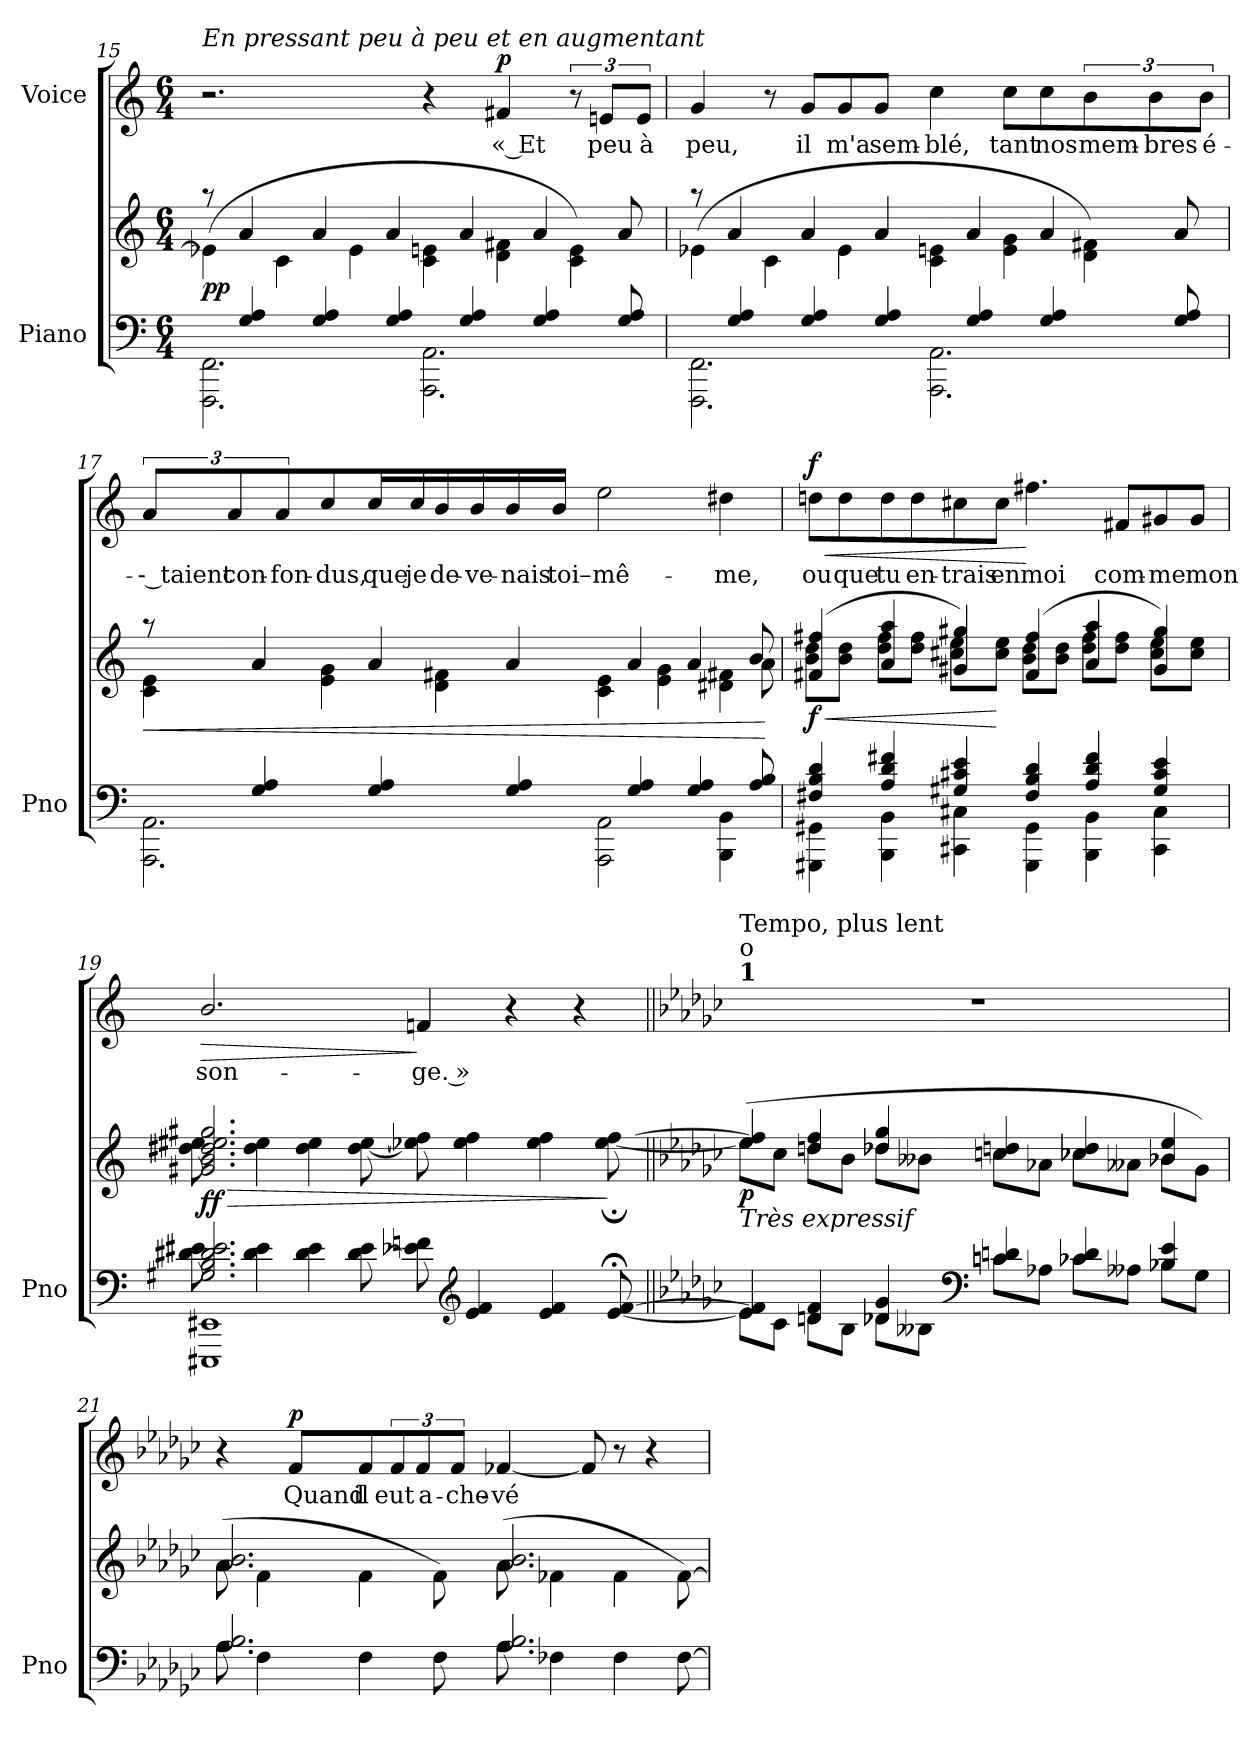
**kern	**kern	**dynam	**kern	**text	**dynam
*part2	*part2	*part2	*part1	*part1	*part1
*staff3	*staff2	*staff2/3	*staff1	*staff1	*staff1
*I"Piano	*	*	*I"Voice	*	*
*I'Pno	*	*	*	*	*
!!LO:LB:g=z
*clefF4	*clefG2	*	*clefG2	*	*
*k[]	*k[]	*	*k[]	*	*
*M6/4	*M6/4	*	*M6/4	*	*
=15	=15	=15	=15	=15	=15
*^	*^	*	*	*	*
!	!	!	!	!	!LO:TX:a:i:t=En        pressant        peu        à        peu        et        en        augmentant	!	!
!	!	!	!	!LO:DY:b	!	!	!
8ryy	2.FFF\ 2.FF\	(>4e-X\]	8raa	pp	2.r	.	.
4G/ 4A/	.	.	4a/	.	.	.	.
.	.	4c\	.	.	.	.	.
4G/ 4A/	.	.	4a/	.	.	.	.
.	.	4e-\	.	.	.	.	.
4G/ 4A/	.	.	4a/	.	.	.	.
.	2.AAA\ 2.AA\	4c\ 4en\	.	.	4r	.	.
4G/ 4A/	.	.	4a/	.	.	.	.
!	!	!	!	!	!	!LO:LY:b	!LO:DY:b
.	.	4d\ 4f#X\	.	.	4f#X/	« Et	p
4G/ 4A/	.	.	4a/	.	.	.	.
.	.	4c\ 4e\)	.	.	12r	.	.
!	!	!	!	!	!	!LO:LY:b	!
.	.	.	.	.	12en/L	peu	.
8G/ 8A/	.	.	8a/	.	.	.	.
!	!	!	!	!	!	!LO:LY:b	!
.	.	.	.	.	12e/J	à	.
=16	=16	=16	=16	=16	=16	=16	=16
!	!	!	!	!	!	!LO:LY:b	!
8ryy	2.FFF\ 2.FF\	(>4e-X\	8raa	.	4g/	peu,	.
4G/ 4A/	.	.	4a/	.	.	.	.
.	.	4c\	.	.	8r	.	.
!	!	!	!	!	!	!LO:LY:b	!
4G/ 4A/	.	.	4a/	.	8g/L	il	.
!	!	!	!	!	!	!LO:LY:b	!
.	.	4e-\	.	.	8g/	m'a	.
!	!	!	!	!	!	!LO:LY:b	!
4G/ 4A/	.	.	4a/	.	8g/J	sem-	.
!	!	!	!	!	!	!LO:LY:b	!
.	2.AAA\ 2.AA\	4c\ 4en\	.	.	4cc\	-blé,	.
4G/ 4A/	.	.	4a/	.	.	.	.
!	!	!	!	!	!	!LO:LY:b	!
.	.	4e\ 4g\	.	.	8cc\L	tant	.
!	!	!	!	!	!	!LO:LY:b	!
4G/ 4A/	.	.	4a/	.	8cc\	nos	.
!	!	!	!	!	!	!LO:LY:b	!
.	.	4d\ 4f#X\)	.	.	12b\	mem-	.
!	!	!	!	!	!	!LO:LY:b	!
.	.	.	.	.	12b\	-bres	.
8G/ 8A/	.	.	8a/	.	.	.	.
!	!	!	!	!	!	!LO:LY:b	!
.	.	.	.	.	12b\J	é-	.
*	*	*v	*v	*	*	*	*
!!LO:PB:g=z
=17	=17	=17	=17	=17	=17	=17
!	!	!	!LO:HP:b	!	!LO:LY:b	!
*	*	*^	*	*	*	*
*	*	*	*^	*	*	*	*
8ryy	2.AAA\ 2.AA\	4c\ 4e\	8raa	4.ryy	<	12a/L	-- taient	.
!	!	!	!	!	!	!	!LO:LY:b	!
.	.	.	.	.	.	12a/	con-	.
4G/ 4A/	.	.	4a/	.	.	.	.	.
!	!	!	!	!	!	!	!LO:LY:b	!
.	.	.	.	.	.	12a/	-fon-	.
!	!	!	!	!	!	!	!LO:LY:b	!
.	.	4e\ 4g\	.	.	.	8cc/	-dus,	.
*	*	*	*v	*v	*	*	*	*
!	!	!	!	!	!	!LO:LY:b	!
4G/ 4A/	.	.	4a/	.	16cc/L	que	.
!	!	!	!	!	!	!LO:LY:b	!
.	.	.	.	.	16cc/	je	.
!	!	!	!	!	!	!LO:LY:b	!
.	.	4d\ 4f#X\	.	.	16b/	de-	.
!	!	!	!	!	!	!LO:LY:b	!
.	.	.	.	.	16b/	-ve-	.
!	!	!	!	!	!	!LO:LY:b	!
4G/ 4A/	.	.	4a/	.	16b/	-nais	.
!	!	!	!	!	!	!LO:LY:b	!
.	.	.	.	.	16b/JJ	toi–	.
!	!	!	!	!	!	!LO:LY:b	!
.	2AAA\ 2AA\	4c\ 4e\	.	.	2ee\	mê-	.
4G/ 4A/	.	.	4a/	.	.	.	.
.	.	4e\ 4g\	.	.	.	.	.
4G/ 4A/	.	.	4a/	.	.	.	.
!	!	!	!	!	!	!LO:LY:b	!
.	4BBB\ 4BB\	4d#X\ 4f#X\	.	.	4dd#X\	-me,	.
*	*	*	*^	*	*	*	*
8A/ 8B/	.	.	8b/	8a\	.	.	.	.
*v	*v	*	*	*	*	*	*	*
*	*v	*v	*v	*	*	*	*
.	.	[	.	.	.
=18	=18	=18	=18	=18	=18
*^	*	*	*	*	*
!	!	!	!LO:HP:b	!	!LO:LY:b	!LO:HP:b
*	*	*^	*	*	*	*
!	!	!	!	!LO:DY:n=1:b	!	!	!LO:DY:n=1:a
4GGG#X\ 4GG#X\	4F#X/ 4B/ 4d/	(>4f#X/ 4ff#X/	8b\ 8dd\L	< f	8ddn\L	ou	< f
!	!	!	!	!	!	!LO:LY:b	!
.	.	.	8b\ 8dd\J	.	8dd\	que	.
!	!	!	!	!	!	!LO:LY:b	!
4BBB\ 4BB\	4A/ 4d/ 4f#X/	4a/ 4aa/	8dd\ 8ff#\L	.	8dd\	tu	.
!	!	!	!	!	!	!LO:LY:b	!
.	.	.	8dd\ 8ff#\J	.	8dd\	en-	.
!	!	!	!	!	!	!LO:LY:b	!
4CC#X\ 4C#X\	4G#X/ 4c#X/ 4e/	4g#X/ 4gg#X/)	8cc#X\ 8ee\L	.	8cc#X\	-trais	.
!	!	!	!	!	!	!LO:LY:b	!
.	.	.	8cc#\ 8ee\J	[	8cc#\J	en	.
!	!	!	!	!	!	!LO:LY:b	!
4GGG#\ 4GG#\	4F#/ 4B/ 4d/	(>4f#/ 4ff#/	8b\ 8dd\L	.	4.ff#X\	moi	[
.	.	.	8b\ 8dd\J	.	.	.	.
4BBB\ 4BB\	4A/ 4d/ 4f#/	4a/ 4aa/	8dd\ 8ff#\L	.	.	.	.
!	!	!	!	!	!	!LO:LY:b	!
.	.	.	8dd\ 8ff#\J	.	8f#X/L	com-	.
!	!	!	!	!	!	!LO:LY:b	!
4CC#\ 4C#\	4G#/ 4c#/ 4e/	4g#/ 4gg#/)	8cc#\ 8ee\L	.	8g#X/	-me	.
!	!	!	!	!	!	!LO:LY:b	!
.	.	.	8cc#\ 8ee\J	.	8g#/J	mon	.
!!LO:LB:g=z
=19	=19	=19	=19	=19	=19	=19	=19
*	*^	*	*	*	*	*	*
!	!	!	!	!	!LO:HP:b	!	!LO:LY:b	!LO:HP:b
!	!	!	!	!	!LO:DY:n=1:b	!	!	!
1EEE#X 1EE#X	2.G#X/ 2.B/ 2.d#X/ 2.e#X/	8d#\ 8e#\	2.g#X/ 2.b/ 2.dd#X/ 2.ee#X/ 2.gg#X/	8dd#\ 8ee#\	> ff	2.b/	son-	>
.	.	4d#\ 4e#\	.	4dd#\ 4ee#\	.	.	.	.
.	.	4d#\ 4e#\	.	4dd#\ 4ee#\	.	.	.	.
.	.	[8d#\ 8e#\	.	[8dd#\ [8ee#\	.	.	.	.
!	!	!	!	!	!	!	!LO:LY:b	!
.	2.ryy	8e-X\] 8fn\	4rFyy	8ee-X\] 8ffn\]	.	4fn/	-ge. »	]
*clefG2	*	*	*	*	*	*	*	*
.	.	4e-/ 4f/	.	4ee-\ 4ff\	.	.	.	.
2rcyy	.	.	2ryy	.	.	4r	.	.
.	.	4e-/ 4f/	.	4ee-\ 4ff\	.	.	.	.
.	.	.	.	.	.	4r	.	.
.	.	[8e-/;< [8f/;<	.	[8ee-\;< [8ff\;<	]	.	.	.
*	*	*	*v	*v	*	*	*	*
=20||	=20||	=20||	=20||	=20||	=20||	=20||	=20||
*k[b-e-a-d-g-c-]	*	*	*k[b-e-a-d-g-c-]	*	*k[b-e-a-d-g-c-]	*	*
*	*	*	*	*	*MM70	*	*
*	*	*	*^	*	*	*	*
*	*	*	*	*^	*	*	*	*
!	!	!	!	!	!	!	!LO:TX:B:t=1	!	!
!	!	!	!	!	!	!	!LO:TX:t=o	!	!
!	!	!	!	!	!	!	!LO:TX:t=Tempo, plus lent	!	!
!	!	!	!LO:TX:b:i:t=Très expressif	!	!	!	!	!	!
!	!	!	!	!	!	!LO:DY:b	!	!	!
8e-\L	4raayy	4e-/] 4f/]	(>8ee-\L	4ee-/] 4ff/]	2ryy	p	1.r	.	.
8c-\J	.	.	8cc-\J	.	.	.	.	.	.
8dn\L	4d/ 4f/	4ryy	8ddn\L	4dd/ 4ff/	.	.	.	.	.
8B-\J	.	.	8b-\J	.	.	.	.	.	.
8d-X\L	4d-/ 4g-/	1ryy	8dd-X\L	4dd-/ 4gg-/	4rcyy	.	.	.	.
8B--X\J	.	.	8b--X\J	.	.	.	.	.	.
*clefF4	*	*	*	*	*	*	*	*	*
8cn\L	4cn/ 4dn/	.	8ccn\L	4cc/ 4ddn/	2.ryy	.	.	.	.
8A-X\J	.	.	8a-X\J	.	.	.	.	.	.
8c-X\L	4c-/ 4d/	.	8cc-X\L	4cc-/ 4dd/	.	.	.	.	.
8A--X\J	.	.	8a--X\J	.	.	.	.	.	.
8B-X\L	4B-/ 4e-/	.	8b-X\L	4b-/ 4ee-/	.	.	.	.	.
8G-\J	.	.	8g-\J)	.	.	.	.	.	.
*	*v	*v	*	*	*	*	*	*	*
*	*	*	*v	*v	*	*	*	*
!!LO:LB:g=z
=21	=21	=21	=21	=21	=21	=21	=21
8A-\	2.A-/ 2.B-/	(>8a-\	2.a-/ 2.b-/	.	4r	.	.
4F\	.	4f\	.	.	.	.	.
!	!	!	!	!	!	!LO:LY:b	!LO:DY:a
.	.	.	.	.	8f/L	Quand	p
!	!	!	!	!	!	!LO:LY:b	!
4F\	.	4f\	.	.	8f/	il	.
!	!	!	!	!	!	!LO:LY:b	!
.	.	.	.	.	12f/	eut	.
!	!	!	!	!	!	!LO:LY:b	!
.	.	.	.	.	12f/	a-	.
8F\	.	8f\)	.	.	.	.	.
!	!	!	!	!	!	!LO:LY:b	!
.	.	.	.	.	12f/J	-che-	.
!	!	!	!	!	!	!LO:LY:b	!
8A-\	2.A-/ 2.B-/	(<8a-\	2.a-/ 2.b-/	.	[4f-X/	-vé	.
4F-X\	.	4f-X\	.	.	.	.	.
.	.	.	.	.	8f-/]	.	.
4F-\	.	4f-\	.	.	8r	.	.
.	.	.	.	.	4r	.	.
[8F-\	.	[8f-\)	.	.	.	.	.
*v	*v	*	*	*	*	*	*
*	*v	*v	*	*	*	*
=	=	=	=	=	=
*-	*-	*-	*-	*-	*-
